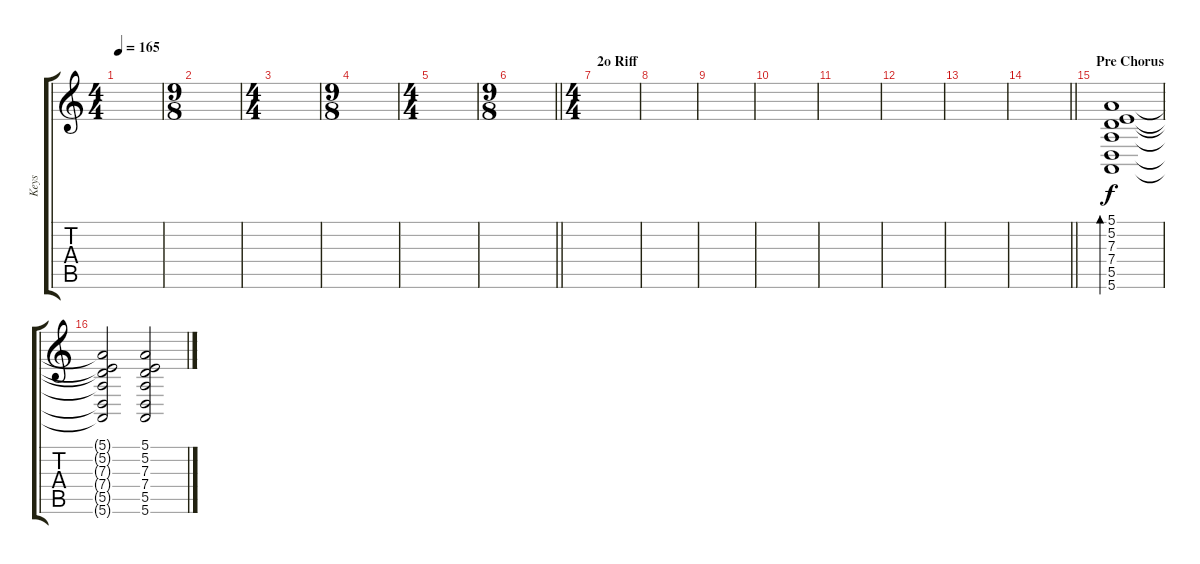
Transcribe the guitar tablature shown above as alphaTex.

\track ("Keys" "Keys") {instrument acousticgrandpiano}
\staff {score tabs}
\tuning (E4 B3 G3 D3 A2 E2) {hide}
\ts (4 4)
\tempo 165
\clef g2
\ks c
|
\ts (9 8)
|
\ts (4 4)
|
\ts (9 8)
|
\ts (4 4)
|
\ts (9 8)
\barLineRight lightlight
|
\ts (4 4)
\section ("" "2o Riff")
|
|
|
|
|
|
|
\barLineRight lightlight
|
\section ("" "Pre Chorus")
(5.1 5.2 7.3 7.4 5.5 5.6).1{bd 240} |
(5.1{t} 5.2{t} 7.3{t} 7.4{t} 5.5{t} 5.6{t}).2 (5.1 5.2 7.3 7.4 5.5 5.6).2
